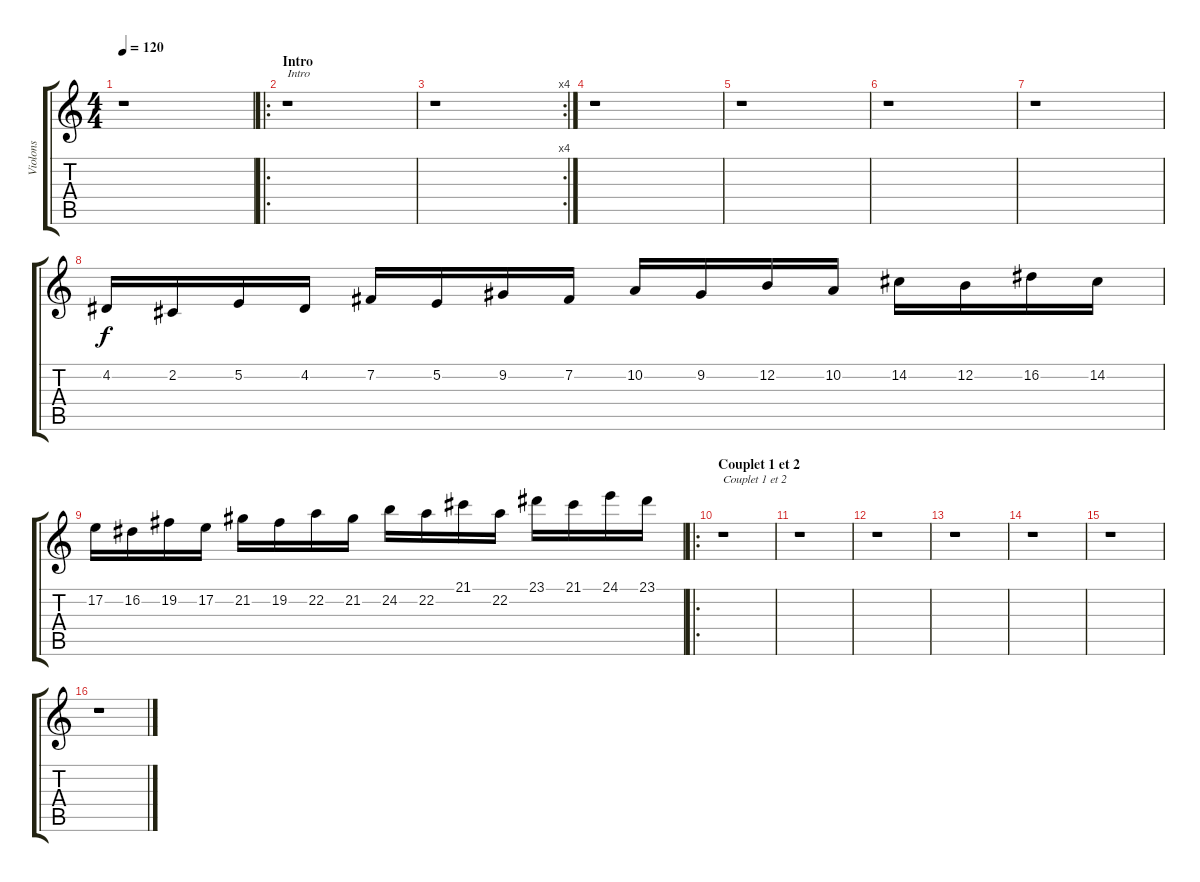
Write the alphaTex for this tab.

\track ("Violons" "Violons") {instrument stringensemble1}
\staff {score tabs}
\tuning (E4 B3 G3 D3 A2 E2) {hide}
\ts (4 4)
\tempo 120
\clef g2
\ks c
r.1{dy f instrument stringensemble1} |
\ro
\section ("" "Intro")
r.1{txt "Intro"} |
\rc 4
r.1 |
r.1 |
r.1 |
r.1 |
r.1 |
4.2.16{volume 16} 2.2.16 5.2.16 4.2.16 7.2.16 5.2.16 9.2.16 7.2.16 10.2.16 9.2.16 12.2.16 10.2.16 14.2.16 12.2.16 16.2.16 14.2.16 |
17.2.16 16.2.16 19.2.16 17.2.16 21.2.16 19.2.16 22.2.16 21.2.16 24.2.16 22.2.16 21.1.16 22.2.16 23.1.16 21.1.16 24.1.16 23.1.16 |
\ro
\section ("" "Couplet 1 et 2")
r.1{txt "Couplet 1 et 2"} |
r.1 |
r.1 |
r.1 |
r.1 |
r.1 |
r.1
